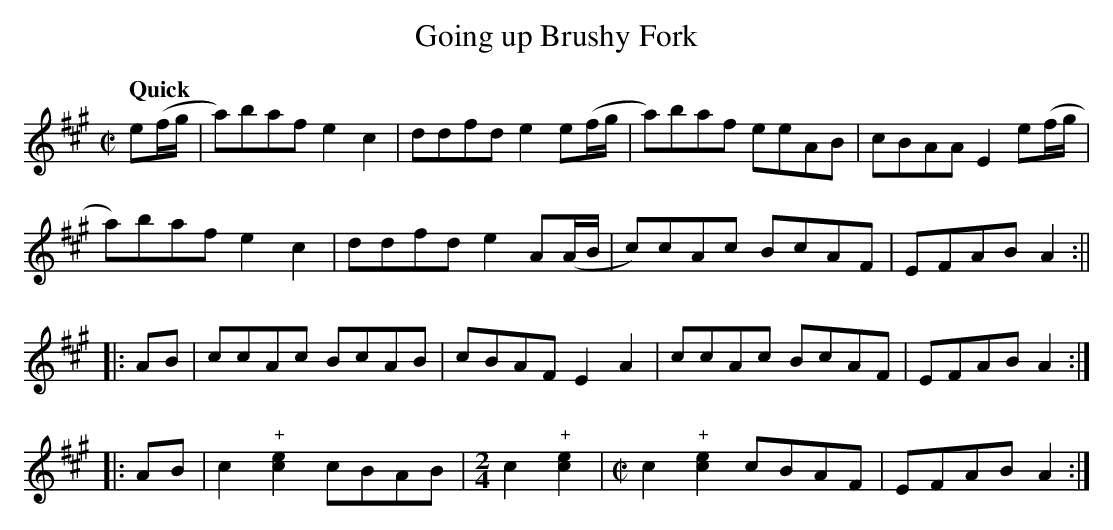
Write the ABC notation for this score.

X:1
T:Going up Brushy Fork
M:C|
L:1/8
Q:"Quick"
K:A
e(f/g/|a)baf e2c2|ddfd e2e(f/g/|a)baf eeAB|cBAA E2e(f/g/|
a)baf e2c2|ddfd e2 A(A/B/|c)cAc BcAF|EFAB A2:||
|:AB|ccAc BcAB|cBAF E2A2|ccAc BcAF|EFAB A2:|
|:AB|c2"+"[c2e2] cBAB|[M:2/4]c2"+"[c2e2]|[M:C|]c2"+"[c2e2] cBAF| EFAB A2:|]
